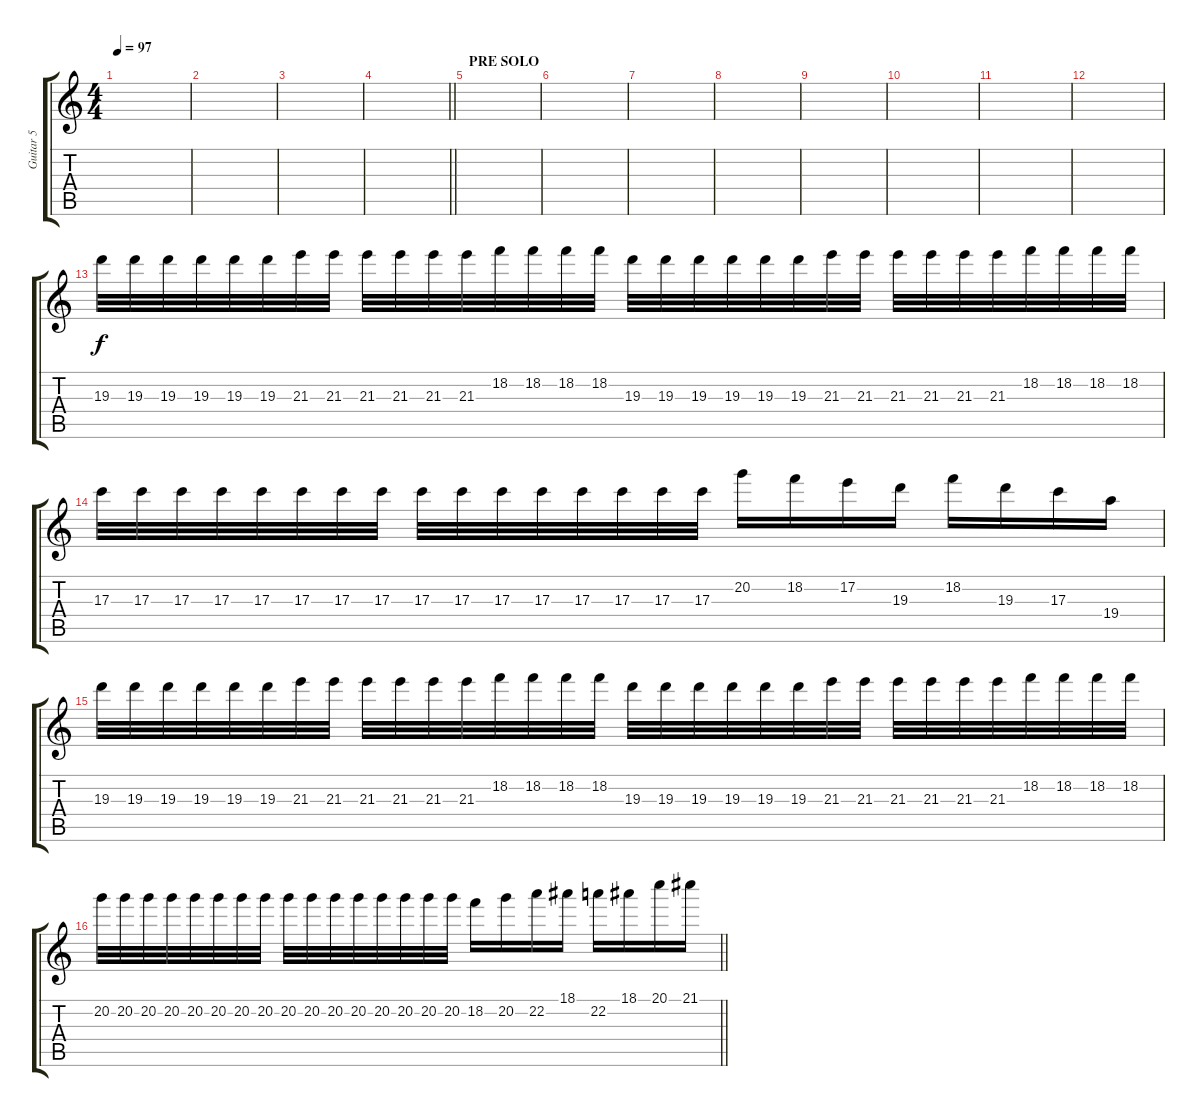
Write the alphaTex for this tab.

\track ("Guitar 5" "Guitar 5") {instrument distortionguitar}
\staff {score tabs}
\tuning (E4 B3 G3 D3 A2 D2) {hide}
\ts (4 4)
\tempo 97
\clef g2
\ks c
|
|
|
\barLineRight lightlight
|
\section ("" "PRE SOLO")
|
|
|
|
|
|
|
|
19.3.32 19.3.32 19.3.32 19.3.32 19.3.32 19.3.32 21.3.32 21.3.32 21.3.32 21.3.32 21.3.32 21.3.32 18.2.32 18.2.32 18.2.32 18.2.32 19.3.32 19.3.32 19.3.32 19.3.32 19.3.32 19.3.32 21.3.32 21.3.32 21.3.32 21.3.32 21.3.32 21.3.32 18.2.32 18.2.32 18.2.32 18.2.32 |
17.3.32 17.3.32 17.3.32 17.3.32 17.3.32 17.3.32 17.3.32 17.3.32 17.3.32 17.3.32 17.3.32 17.3.32 17.3.32 17.3.32 17.3.32 17.3.32 20.2.16 18.2.16 17.2.16 19.3.16 18.2.16 19.3.16 17.3.16 19.4.16 |
19.3.32 19.3.32 19.3.32 19.3.32 19.3.32 19.3.32 21.3.32 21.3.32 21.3.32 21.3.32 21.3.32 21.3.32 18.2.32 18.2.32 18.2.32 18.2.32 19.3.32 19.3.32 19.3.32 19.3.32 19.3.32 19.3.32 21.3.32 21.3.32 21.3.32 21.3.32 21.3.32 21.3.32 18.2.32 18.2.32 18.2.32 18.2.32 |
\barLineRight lightlight
20.2.32 20.2.32 20.2.32 20.2.32 20.2.32 20.2.32 20.2.32 20.2.32 20.2.32 20.2.32 20.2.32 20.2.32 20.2.32 20.2.32 20.2.32 20.2.32 18.2.16 20.2.16 22.2.16 18.1.16 22.2.16 18.1.16 20.1.16 21.1.16
